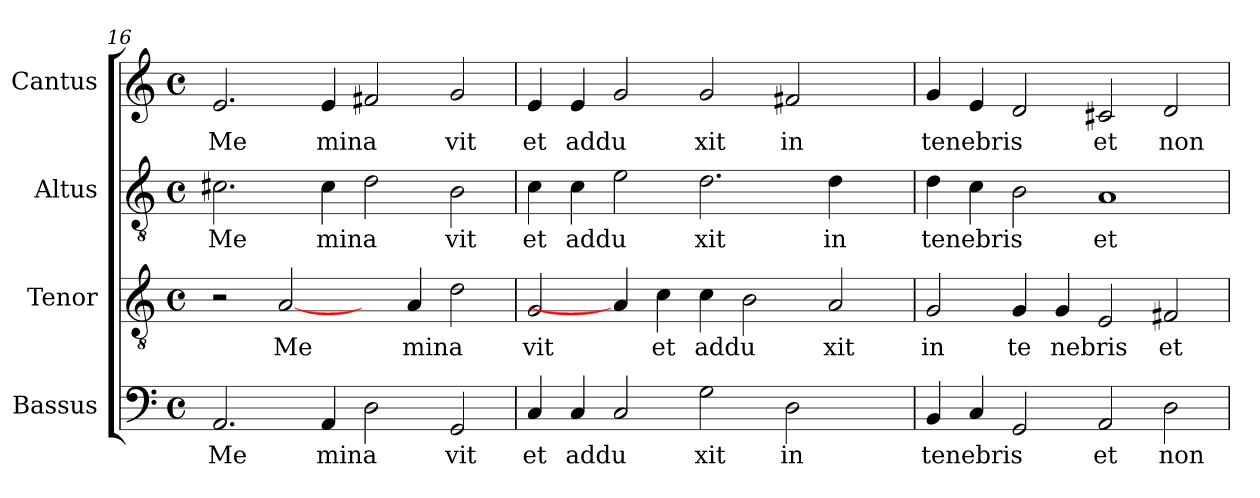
**kern	**text	**kern	**text	**kern	**text	**kern	**text
*part4	*part4	*part3	*part3	*part2	*part2	*part1	*part1
*staff4	*staff4	*staff3	*staff3	*staff2	*staff2	*staff1	*staff1
*I"Bassus	*	*I"Tenor	*	*I"Altus	*	*I"Cantus	*
*clefF4	*	*clefGv2	*	*clefGv2	*	*clefG2	*
*M4/4	*	*M4/4	*	*M4/4	*	*M4/4	*
*met(c)	*	*met(c)	*	*met(c)	*	*met(c)	*
=16	=16	=16	=16	=16	=16	=16	=16
!	!LO:LY:b:cj	!	!	!	!LO:LY:b:cj	!	!LO:LY:b:cj
2.AA/	Me	2r	.	2.c#X\	Me	2.e/	Me
!	!	!	!LO:LY:b:cj	!	!	!	!
.	.	[2A/	Me	.	.	.	.
!	!LO:LY:b	!	!	!	!LO:LY:b	!	!LO:LY:b
4AA/	mina	.	.	4c#\	mina	4e/	mina
2D\	.	4ryy	.	2d\	.	2f#X/	.
!	!	!	!LO:LY:b:cj	!	!	!	!
.	.	4A/	mina	.	.	.	.
!	!LO:LY:b:cj	!	!	!	!LO:LY:b:cj	!	!LO:LY:b:cj
2GG/	vit	2d\	.	2B\	vit	2g/	vit
=17	=17	=17	=17	=17	=17	=17	=17
!	!LO:LY:b:cj	!	!LO:LY:b:cj	!	!LO:LY:b:cj	!	!LO:LY:b:cj
4C/	et	2G/	vit	4c\	et	4e/	et
!	!LO:LY:b	!	!	!	!LO:LY:b	!	!LO:LY:b
4C/	addu	.	.	4c\	addu	4e/	addu
2C/	.	4A/]	.	2e\	.	2g/	.
!	!	!	!LO:LY:b:cj	!	!	!	!
.	.	4c\	et	.	.	.	.
!	!LO:LY:b:cj	!	!LO:LY:b	!	!LO:LY:b:cj	!	!LO:LY:b:cj
2G\	xit	4c\	addu	2.d\	xit	2g/	xit
.	.	2B\	.	.	.	.	.
!	!LO:LY:b:cj	!	!	!	!	!	!LO:LY:b:cj
2D\	in	.	.	.	.	2f#X/	in
!	!	!	!LO:LY:b:cj	!	!LO:LY:b:cj	!	!
.	.	2A/	xit	4d\	in	.	.
4ryy	.	.	.	4ryy	.	4ryy	.
=18	=18	=18	=18	=18	=18	=18	=18
!	!LO:LY:b	!	!LO:LY:b:cj	!	!LO:LY:b	!	!LO:LY:b
4BB/	tenebris	2G/	in	4d\	tenebris	4g/	tenebris
4C/	.	.	.	4c\	.	4e/	.
!	!	!	!LO:LY:b:cj	!	!	!	!
2GG/	.	4G/	te	2B\	.	2d/	.
!	!	!	!LO:LY:b	!	!	!	!
.	.	4G/	nebris	.	.	.	.
!	!LO:LY:b:cj	!	!	!	!LO:LY:b:cj	!	!LO:LY:b:cj
2AA/	et	2E/	.	1A	et	2c#X/	et
!	!LO:LY:b:cj	!	!LO:LY:b:cj	!	!	!	!LO:LY:b:cj
2D\	non	2F#X/	et	.	.	2d/	non
=	=	=	=	=	=	=	=
*-	*-	*-	*-	*-	*-	*-	*-
